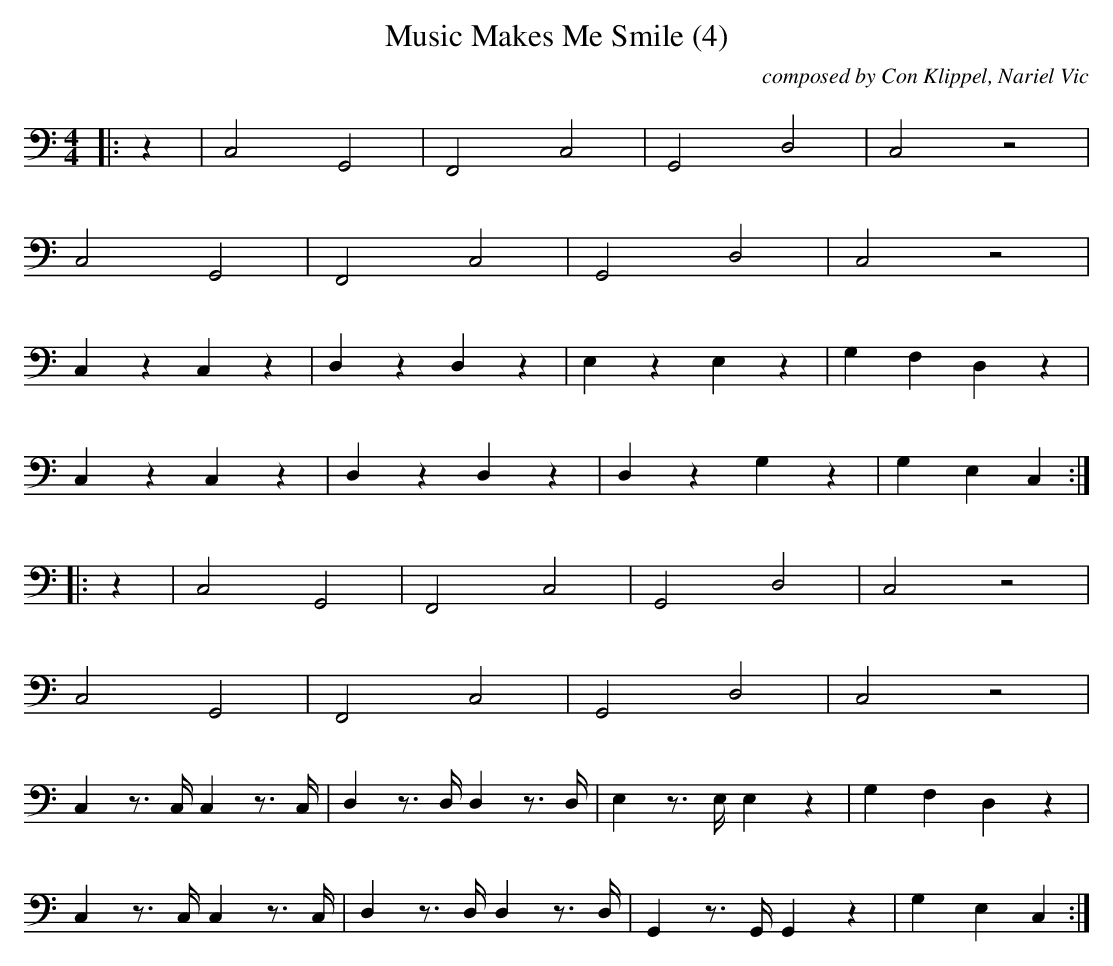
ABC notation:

X:1
T:Music Makes Me Smile (4)
C:composed by Con Klippel, Nariel Vic
M:4/4
L:1/8
K:C
|:z2|C,4G,,4|F,,4C,4|G,,4D,4|C,4z4|
C,4G,,4|F,,4C,4|G,,4D,4|C,4z4|
C,2z2,C,2z2,|D,2z2D,2z2|E,2z2E,2z2|G,2F,2D,2z2|
C,2z2C,2z2|D,2z2D,2z2|D,2z2G,2z2|G,2E,2C,2:|
|:z2|C,4G,,4|F,,4C,4|G,,4D,4|C,4z4|
C,4G,,4|F,,4C,4|G,,4D,4|C,4z4|
C,2z>C,C,2z>C,|D,2z>D,D,2z>D,|E,2z>E,E,2z2|G,2F,2D,2z2|
C,2z>C,C,2z>C,|D,2z>D,D,2z>D,|G,,2z>G,,G,,2z2|G,2E,2C,2:|
